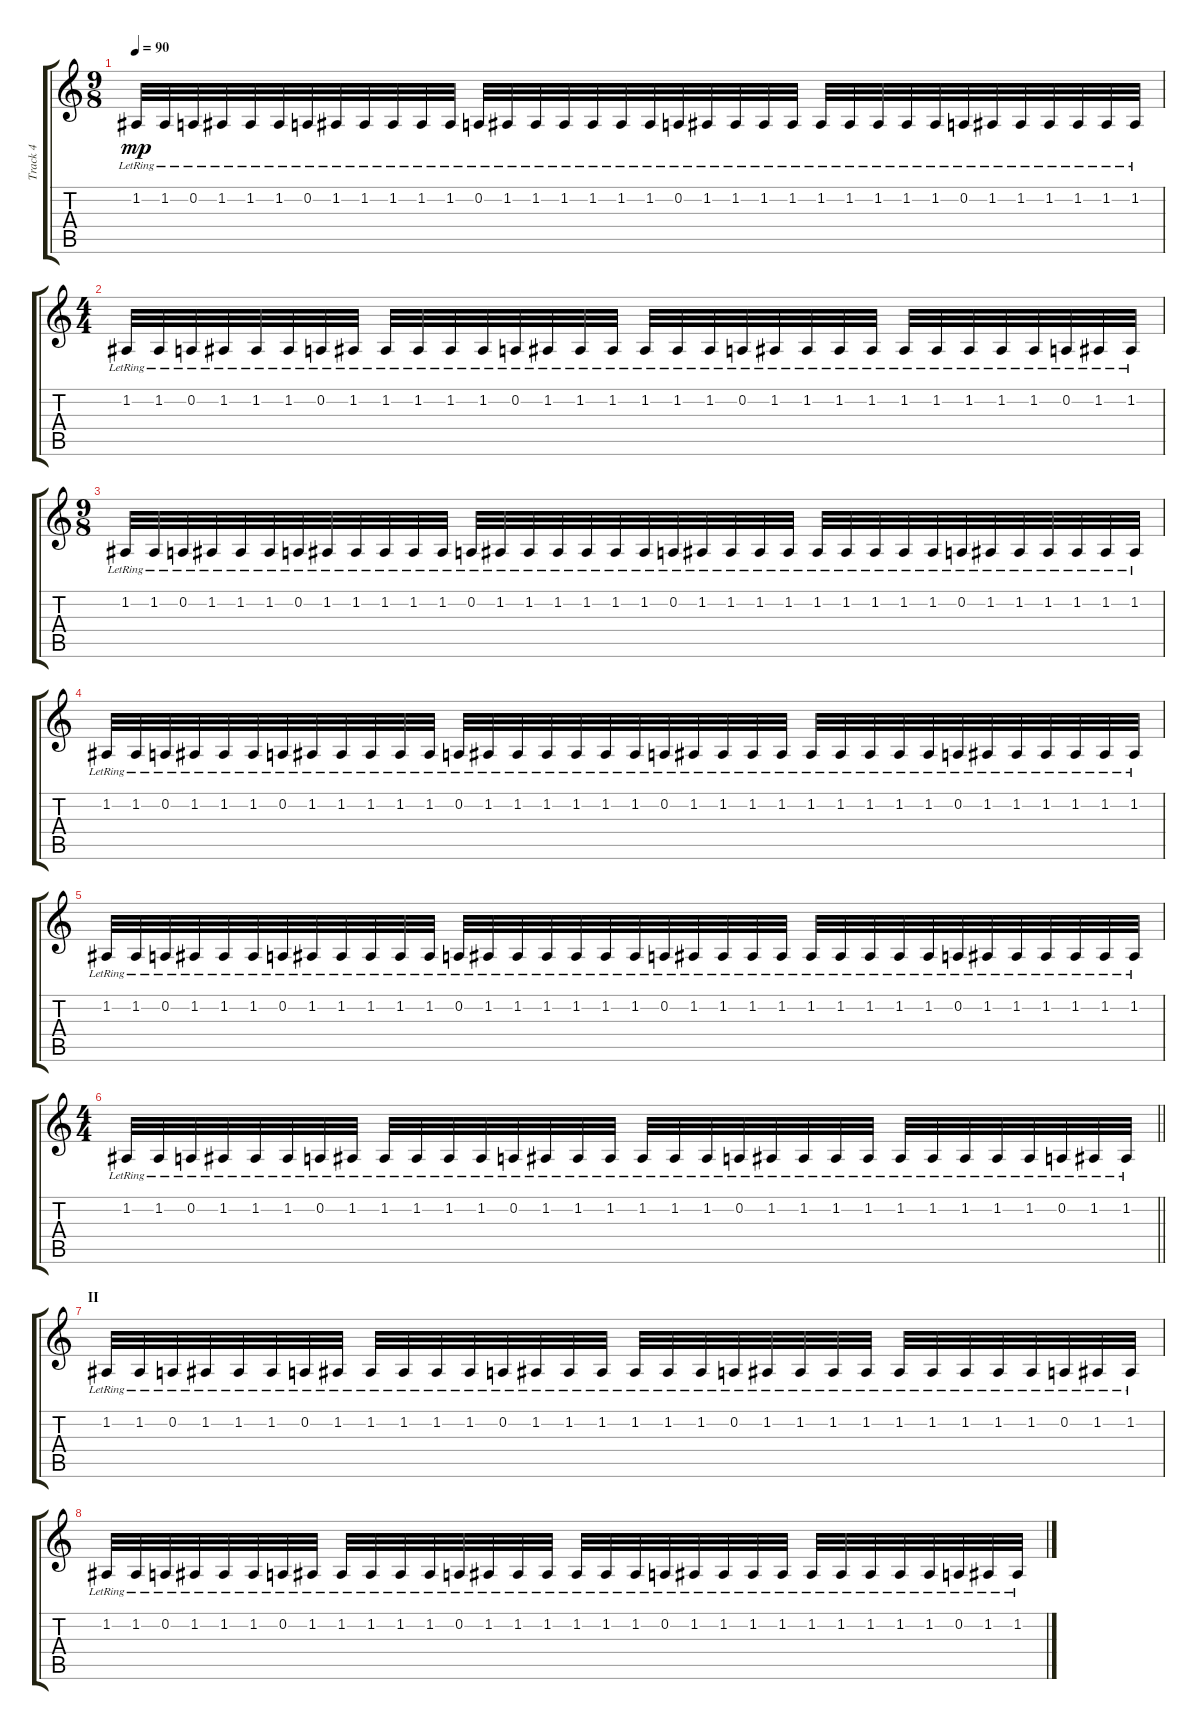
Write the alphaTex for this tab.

\track ("Track 4" "Track 4") {instrument telephonering}
\staff {score tabs}
\tuning (D4 A3 F3 C3 G2 D2) {hide}
\ts (9 8)
\tempo 90
\clef g2
\ks c
1.2{lr}.32{dy mp volume 0} 1.2{lr}.32 0.2{lr}.32 1.2{lr}.32 1.2{lr}.32 1.2{lr}.32 0.2{lr}.32 1.2{lr}.32 1.2{lr}.32 1.2{lr}.32 1.2{lr}.32 1.2{lr}.32 0.2{lr}.32 1.2{lr}.32 1.2{lr}.32 1.2{lr}.32 1.2{lr}.32 1.2{lr}.32 1.2{lr}.32 0.2{lr}.32 1.2{lr}.32 1.2{lr}.32 1.2{lr}.32 1.2{lr}.32 1.2{lr}.32 1.2{lr}.32 1.2{lr}.32 1.2{lr}.32 1.2{lr}.32 0.2{lr}.32 1.2{lr}.32 1.2{lr}.32 1.2{lr}.32 1.2{lr}.32 1.2{lr}.32 1.2{lr}.32 |
\ts (4 4)
1.2{lr}.32 1.2{lr}.32 0.2{lr}.32 1.2{lr}.32 1.2{lr}.32 1.2{lr}.32 0.2{lr}.32 1.2{lr}.32 1.2{lr}.32 1.2{lr}.32 1.2{lr}.32 1.2{lr}.32 0.2{lr}.32 1.2{lr}.32 1.2{lr}.32 1.2{lr}.32 1.2{lr}.32 1.2{lr}.32 1.2{lr}.32 0.2{lr}.32 1.2{lr}.32 1.2{lr}.32 1.2{lr}.32 1.2{lr}.32 1.2{lr}.32 1.2{lr}.32 1.2{lr}.32 1.2{lr}.32 1.2{lr}.32 0.2{lr}.32 1.2{lr}.32 1.2{lr}.32 |
\ts (9 8)
1.2{lr}.32{volume 13} 1.2{lr}.32 0.2{lr}.32 1.2{lr}.32 1.2{lr}.32 1.2{lr}.32 0.2{lr}.32 1.2{lr}.32 1.2{lr}.32 1.2{lr}.32 1.2{lr}.32 1.2{lr}.32 0.2{lr}.32 1.2{lr}.32 1.2{lr}.32 1.2{lr}.32 1.2{lr}.32 1.2{lr}.32 1.2{lr}.32 0.2{lr}.32 1.2{lr}.32 1.2{lr}.32 1.2{lr}.32 1.2{lr}.32 1.2{lr}.32 1.2{lr}.32 1.2{lr}.32 1.2{lr}.32 1.2{lr}.32 0.2{lr}.32 1.2{lr}.32 1.2{lr}.32 1.2{lr}.32 1.2{lr}.32 1.2{lr}.32 1.2{lr}.32 |
1.2{lr}.32 1.2{lr}.32 0.2{lr}.32 1.2{lr}.32 1.2{lr}.32 1.2{lr}.32 0.2{lr}.32 1.2{lr}.32 1.2{lr}.32 1.2{lr}.32 1.2{lr}.32 1.2{lr}.32 0.2{lr}.32 1.2{lr}.32 1.2{lr}.32 1.2{lr}.32 1.2{lr}.32 1.2{lr}.32 1.2{lr}.32 0.2{lr}.32 1.2{lr}.32 1.2{lr}.32 1.2{lr}.32 1.2{lr}.32 1.2{lr}.32 1.2{lr}.32 1.2{lr}.32 1.2{lr}.32 1.2{lr}.32 0.2{lr}.32 1.2{lr}.32 1.2{lr}.32 1.2{lr}.32 1.2{lr}.32 1.2{lr}.32 1.2{lr}.32 |
1.2{lr}.32{volume 0} 1.2{lr}.32 0.2{lr}.32 1.2{lr}.32 1.2{lr}.32 1.2{lr}.32 0.2{lr}.32 1.2{lr}.32 1.2{lr}.32 1.2{lr}.32 1.2{lr}.32 1.2{lr}.32 0.2{lr}.32 1.2{lr}.32 1.2{lr}.32 1.2{lr}.32 1.2{lr}.32 1.2{lr}.32 1.2{lr}.32 0.2{lr}.32 1.2{lr}.32 1.2{lr}.32 1.2{lr}.32 1.2{lr}.32 1.2{lr}.32 1.2{lr}.32 1.2{lr}.32 1.2{lr}.32 1.2{lr}.32 0.2{lr}.32 1.2{lr}.32 1.2{lr}.32 1.2{lr}.32 1.2{lr}.32 1.2{lr}.32 1.2{lr}.32 |
\ts (4 4)
\barLineRight lightlight
1.2{lr}.32 1.2{lr}.32 0.2{lr}.32 1.2{lr}.32 1.2{lr}.32 1.2{lr}.32 0.2{lr}.32 1.2{lr}.32 1.2{lr}.32 1.2{lr}.32 1.2{lr}.32 1.2{lr}.32 0.2{lr}.32 1.2{lr}.32 1.2{lr}.32 1.2{lr}.32 1.2{lr}.32 1.2{lr}.32 1.2{lr}.32 0.2{lr}.32 1.2{lr}.32 1.2{lr}.32 1.2{lr}.32 1.2{lr}.32 1.2{lr}.32 1.2{lr}.32 1.2{lr}.32 1.2{lr}.32 1.2{lr}.32 0.2{lr}.32 1.2{lr}.32 1.2{lr}.32 |
\section ("" "II")
1.2{lr}.32{volume 13} 1.2{lr}.32 0.2{lr}.32 1.2{lr}.32 1.2{lr}.32 1.2{lr}.32 0.2{lr}.32 1.2{lr}.32 1.2{lr}.32 1.2{lr}.32 1.2{lr}.32 1.2{lr}.32 0.2{lr}.32 1.2{lr}.32 1.2{lr}.32 1.2{lr}.32 1.2{lr}.32 1.2{lr}.32 1.2{lr}.32 0.2{lr}.32 1.2{lr}.32 1.2{lr}.32 1.2{lr}.32 1.2{lr}.32 1.2{lr}.32 1.2{lr}.32 1.2{lr}.32 1.2{lr}.32 1.2{lr}.32 0.2{lr}.32 1.2{lr}.32 1.2{lr}.32 |
1.2{lr}.32{volume 0} 1.2{lr}.32 0.2{lr}.32 1.2{lr}.32 1.2{lr}.32 1.2{lr}.32 0.2{lr}.32 1.2{lr}.32 1.2{lr}.32 1.2{lr}.32 1.2{lr}.32 1.2{lr}.32 0.2{lr}.32 1.2{lr}.32 1.2{lr}.32 1.2{lr}.32 1.2{lr}.32 1.2{lr}.32 1.2{lr}.32 0.2{lr}.32 1.2{lr}.32 1.2{lr}.32 1.2{lr}.32 1.2{lr}.32 1.2{lr}.32 1.2{lr}.32 1.2{lr}.32 1.2{lr}.32 1.2{lr}.32 0.2{lr}.32 1.2{lr}.32 1.2{lr}.32
